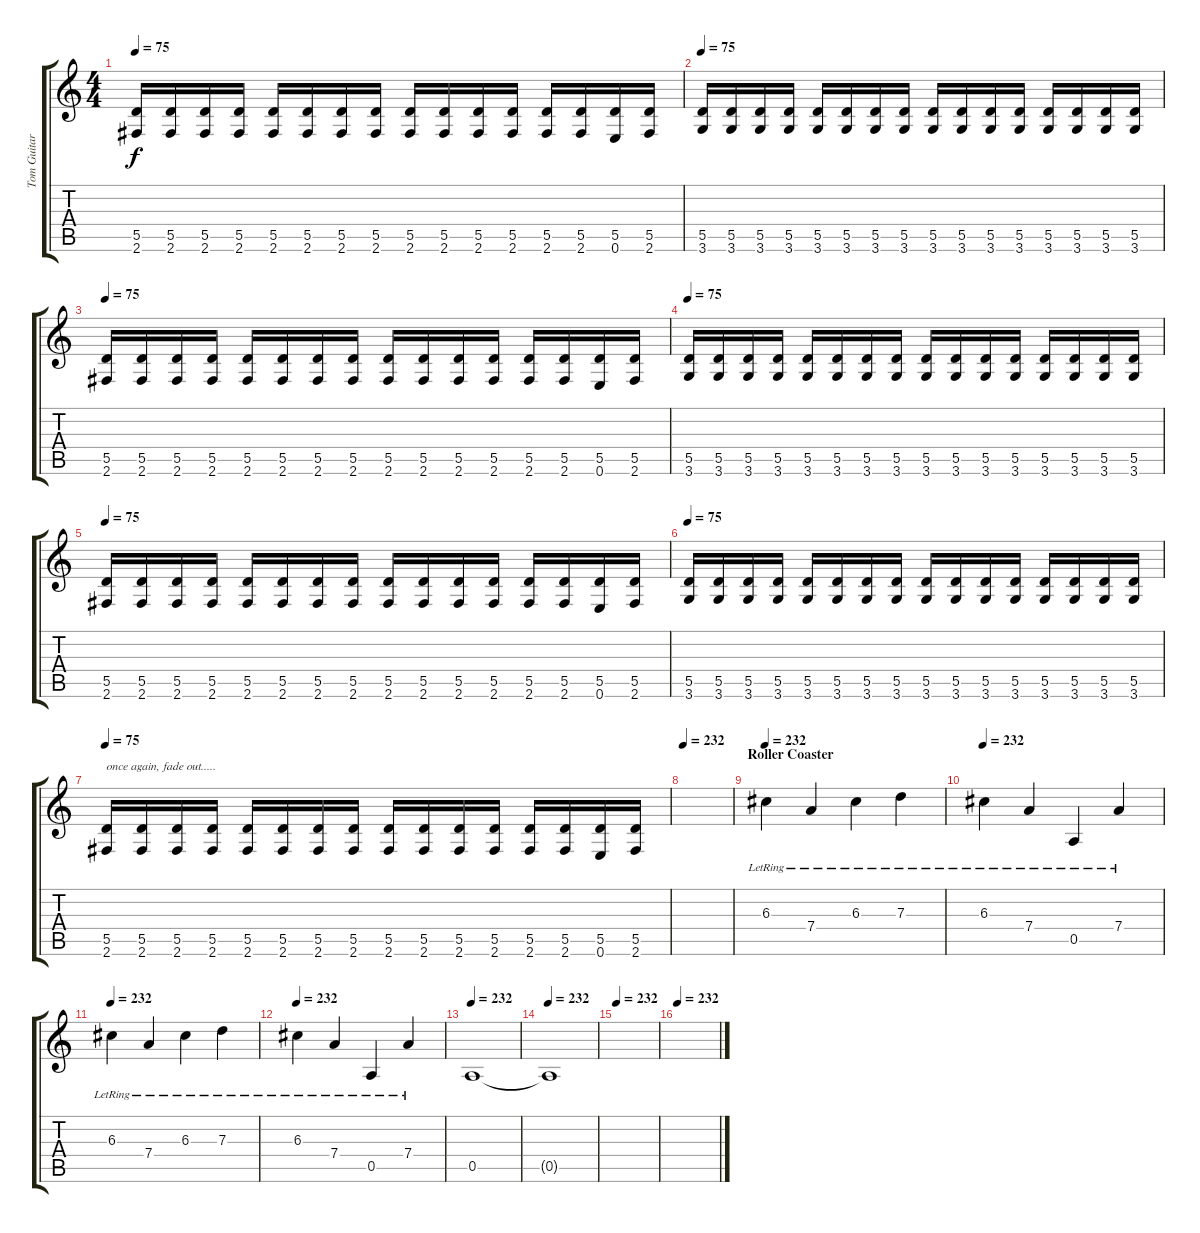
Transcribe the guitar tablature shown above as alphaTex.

\track ("Tom Guitar 1" "Tom Guitar") {instrument distortionguitar}
\staff {score tabs}
\tuning (E4 B3 G3 D3 A2 E2) {hide}
\ts (4 4)
\tempo 75
\clef g2
\ks c
(5.5 2.6).16{dy f} (5.5 2.6).16 (5.5 2.6).16 (5.5 2.6).16 (5.5 2.6).16 (5.5 2.6).16 (5.5 2.6).16 (5.5 2.6).16 (5.5 2.6).16 (5.5 2.6).16 (5.5 2.6).16 (5.5 2.6).16 (5.5 2.6).16 (5.5 2.6).16 (5.5 0.6).16 (5.5 2.6).16 |
\tempo 75
(5.5 3.6).16{instrument distortionguitar} (5.5 3.6).16 (5.5 3.6).16 (5.5 3.6).16 (5.5 3.6).16 (5.5 3.6).16 (5.5 3.6).16 (5.5 3.6).16 (5.5 3.6).16 (5.5 3.6).16 (5.5 3.6).16 (5.5 3.6).16 (5.5 3.6).16 (5.5 3.6).16 (5.5 3.6).16 (5.5 3.6).16 |
\tempo 75
(5.5 2.6).16 (5.5 2.6).16 (5.5 2.6).16 (5.5 2.6).16 (5.5 2.6).16 (5.5 2.6).16 (5.5 2.6).16 (5.5 2.6).16 (5.5 2.6).16 (5.5 2.6).16 (5.5 2.6).16 (5.5 2.6).16 (5.5 2.6).16 (5.5 2.6).16 (5.5 0.6).16 (5.5 2.6).16 |
\tempo 75
(5.5 3.6).16{instrument distortionguitar} (5.5 3.6).16 (5.5 3.6).16 (5.5 3.6).16 (5.5 3.6).16 (5.5 3.6).16 (5.5 3.6).16 (5.5 3.6).16 (5.5 3.6).16 (5.5 3.6).16 (5.5 3.6).16 (5.5 3.6).16 (5.5 3.6).16 (5.5 3.6).16 (5.5 3.6).16 (5.5 3.6).16 |
\tempo 75
(5.5 2.6).16 (5.5 2.6).16 (5.5 2.6).16 (5.5 2.6).16 (5.5 2.6).16 (5.5 2.6).16 (5.5 2.6).16 (5.5 2.6).16 (5.5 2.6).16 (5.5 2.6).16 (5.5 2.6).16 (5.5 2.6).16 (5.5 2.6).16 (5.5 2.6).16 (5.5 0.6).16 (5.5 2.6).16 |
\tempo 75
(5.5 3.6).16{instrument distortionguitar} (5.5 3.6).16 (5.5 3.6).16 (5.5 3.6).16 (5.5 3.6).16 (5.5 3.6).16 (5.5 3.6).16 (5.5 3.6).16 (5.5 3.6).16 (5.5 3.6).16 (5.5 3.6).16 (5.5 3.6).16 (5.5 3.6).16 (5.5 3.6).16 (5.5 3.6).16 (5.5 3.6).16 |
\tempo 75
(5.5 2.6).16{txt "once again, fade out....."} (5.5 2.6).16 (5.5 2.6).16 (5.5 2.6).16 (5.5 2.6).16 (5.5 2.6).16 (5.5 2.6).16 (5.5 2.6).16 (5.5 2.6).16 (5.5 2.6).16 (5.5 2.6).16 (5.5 2.6).16 (5.5 2.6).16 (5.5 2.6).16 (5.5 0.6).16 (5.5 2.6).16 |
\tempo 232
|
\section ("" "Roller Coaster")
\tempo 232
6.3{lr}.4 7.4{lr}.4 6.3{lr}.4 7.3{lr}.4 |
\tempo 232
6.3{lr}.4 7.4{lr}.4 0.5{lr}.4 7.4{lr}.4 |
\tempo 232
6.3{lr}.4 7.4{lr}.4 6.3{lr}.4 7.3{lr}.4 |
\tempo 232
6.3{lr}.4 7.4{lr}.4 0.5{lr}.4 7.4{lr}.4 |
\tempo 232
0.5.1{volume 0} |
\tempo 232
0.5{t}.1 |
\tempo 232
|
\tempo 232
